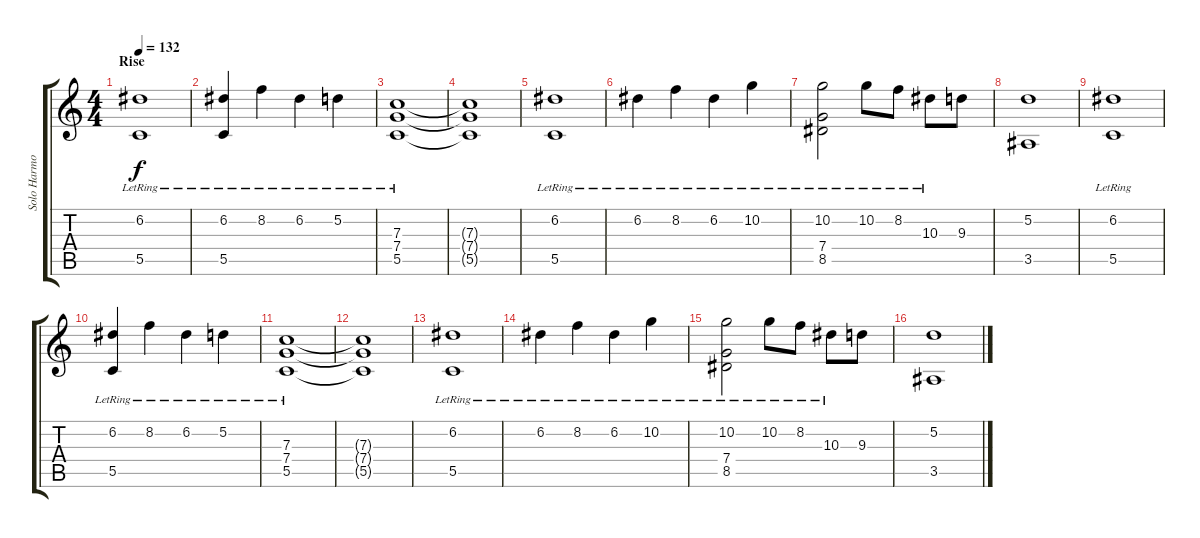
\track ("Solo Harmony 2" "Solo Harmo") {instrument acousticguitarsteel}
\staff {score tabs}
\tuning (D4 A3 F3 C3 G2 C2) {hide}
\ts (4 4)
\section ("" "Rise")
\tempo 132
\clef g2
\ks c
(6.2{lr} 5.5{lr}).1{dy f instrument acousticguitarsteel} |
(6.2{lr} 5.5{lr}).4 8.2{lr}.4 6.2{lr}.4 5.2{lr}.4 |
(7.3{lr} 7.4{lr} 5.5{lr}).1 |
(7.3{t} 7.4{t} 5.5{t}).1 |
(6.2{lr} 5.5{lr}).1{instrument acousticguitarsteel} |
6.2{lr}.4 8.2{lr}.4 6.2{lr}.4 10.2{lr}.4 |
(10.2{lr} 7.4 8.5).2 10.2{lr}.8 8.2{lr}.8 10.3{lr}.8 9.3.8 |
(5.2 3.5).1 |
(6.2{lr} 5.5{lr}).1{instrument acousticguitarsteel} |
(6.2{lr} 5.5{lr}).4 8.2{lr}.4 6.2{lr}.4 5.2{lr}.4 |
(7.3{lr} 7.4{lr} 5.5{lr}).1 |
(7.3{t} 7.4{t} 5.5{t}).1 |
(6.2{lr} 5.5{lr}).1{instrument acousticguitarsteel} |
6.2{lr}.4 8.2{lr}.4 6.2{lr}.4 10.2{lr}.4 |
(10.2{lr} 7.4 8.5).2 10.2{lr}.8 8.2{lr}.8 10.3{lr}.8 9.3.8 |
(5.2 3.5).1
